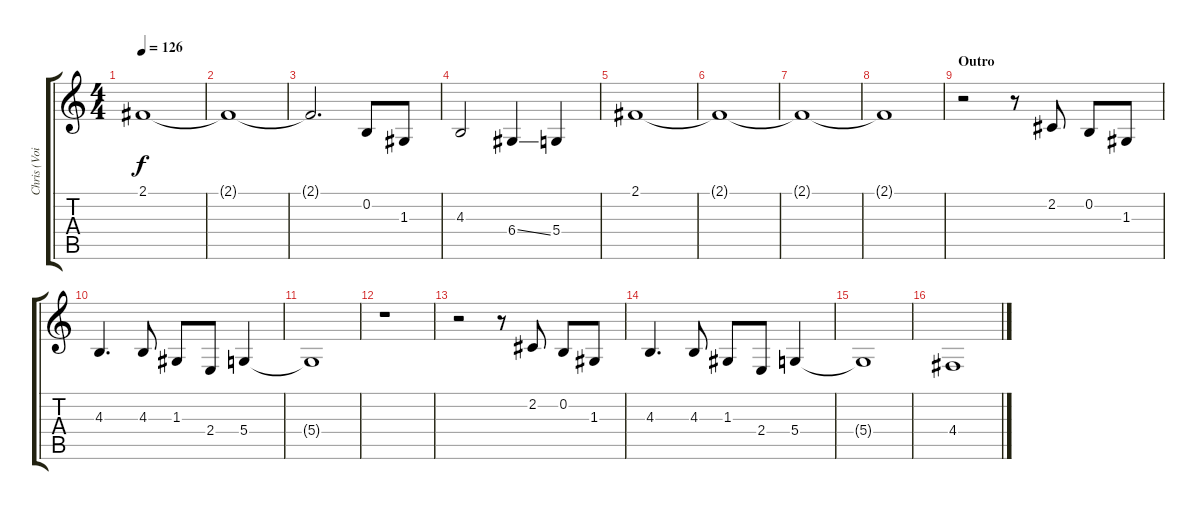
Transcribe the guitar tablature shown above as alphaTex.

\track ("Chris (Voice)" "Chris (Voi") {instrument synthbrass1}
\staff {score tabs}
\tuning (E4 B3 G3 D3 A2 E2) {hide}
\ts (4 4)
\tempo 126
\clef g2
\ks c
2.1.1{dy f} |
2.1{t}.1 |
2.1{t}.2{d} 0.2.8 1.3.8 |
4.3.2 6.4{ss}.4 5.4.4 |
2.1.1 |
2.1{t}.1 |
2.1{t}.1 |
2.1{t}.1 |
\section ("" "Outro")
r.2 r.8 2.2.8 0.2.8 1.3.8 |
4.3.4{d} 4.3.8 1.3.8 2.4.8 5.4.4 |
5.4{t}.1 |
r.1 |
r.2 r.8 2.2.8 0.2.8 1.3.8 |
4.3.4{d} 4.3.8 1.3.8 2.4.8 5.4.4 |
5.4{t}.1 |
4.4.1
